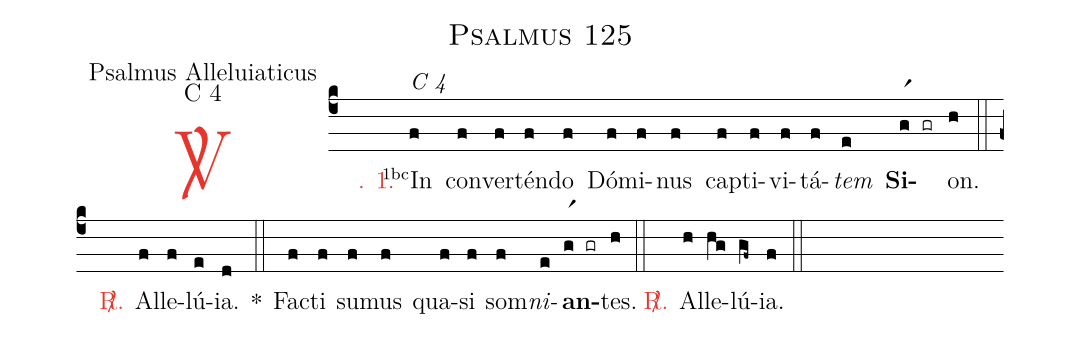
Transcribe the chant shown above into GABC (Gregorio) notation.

name: Psalmus 125;
office-part: Psalmus Alleluiaticus;
mode: C 4;
%%
(c4)

<c><sp>V/</sp>. 1.</c>() <v>\VSup{1bc}</v>In(f[alt:C 4]) con(f)ver(f)tén(f)do(f) Dó(f)mi(f)nus(f) cap(f)ti(f)vi(f)tá(f)<i>tem</i>(e) <b>Si</b>(gr1 gr)on.(h)

(::)

<nlba><c><sp>R/</sp>.</c>() Al</nlba>(f)le(f)lú(e)ia.(d)

*(::)

Fac(f)ti(f) su(f)mus(f) qua(f)si(f) som(f)<i>ni</i>(e)<b>an</b>(gr1 gr)tes.(h)

(::)

<nlba><c><sp>R/</sp>.</c>() Al</nlba>(h)le(hg)lú(gf~)ia.(f)

(::)
